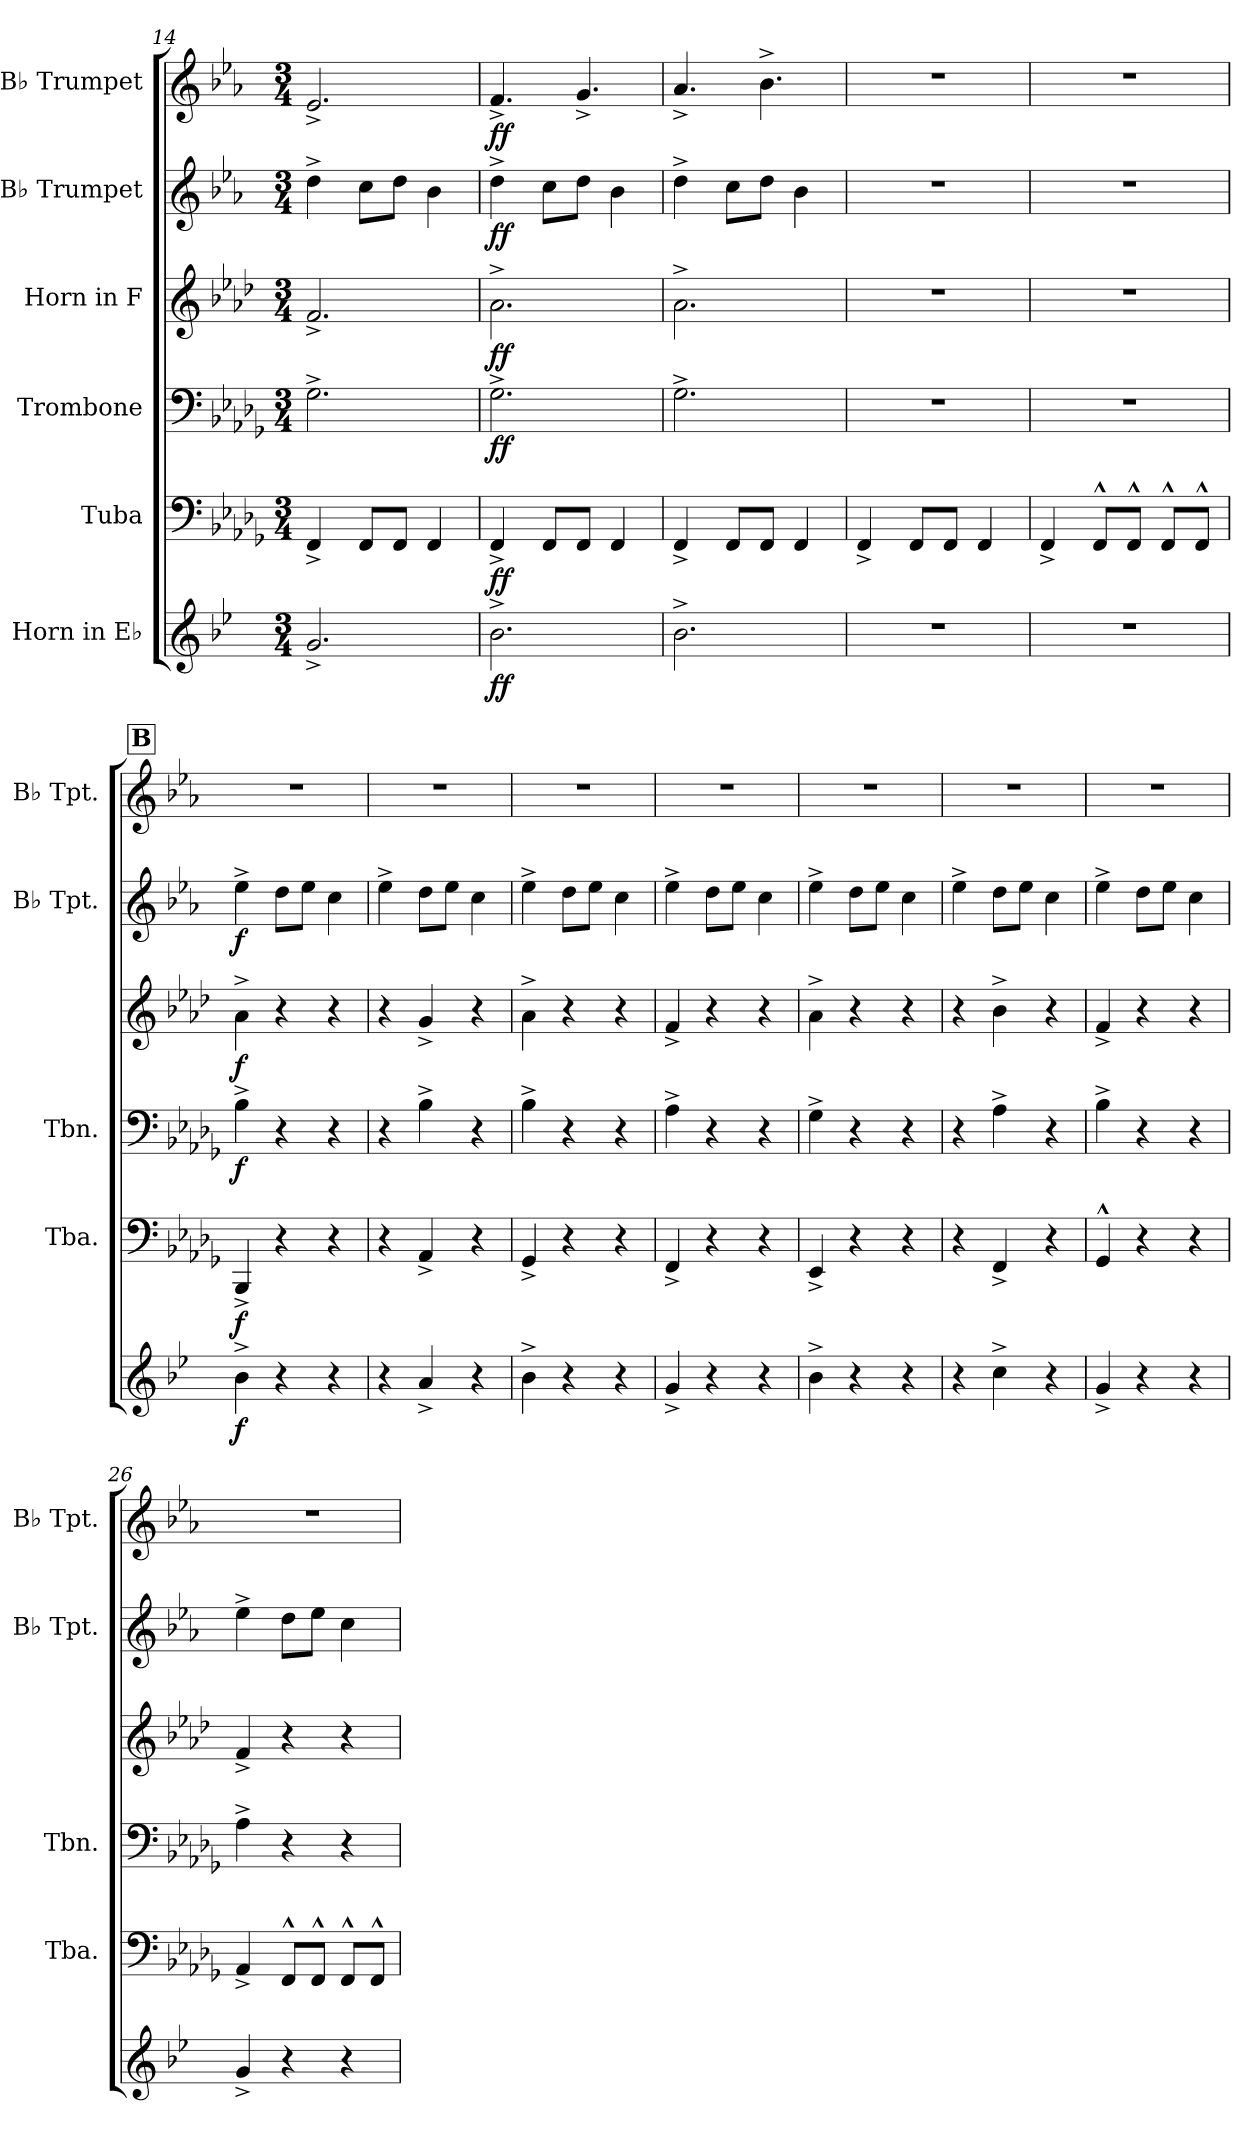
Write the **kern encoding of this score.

**kern	**dynam	**kern	**dynam	**kern	**dynam	**kern	**dynam	**kern	**dynam	**kern	**dynam
*part6	*part6	*part5	*part5	*part4	*part4	*part3	*part3	*part2	*part2	*part1	*part1
*staff6	*staff6	*staff5	*staff5	*staff4	*staff4	*staff3	*staff3	*staff2	*staff2	*staff1	*staff1
*I"Horn in E♭	*	*I"Tuba	*	*I"Trombone	*	*I"Horn in F	*	*I"B♭ Trumpet	*	*I"B♭ Trumpet	*
*	*	*I'Tba.	*	*I'Tbn.	*	*	*	*I'B♭ Tpt.	*	*I'B♭ Tpt.	*
*clefG2	*	*clefF4	*	*clefF4	*	*clefG2	*	*clefG2	*	*clefG2	*
*ITrd4c7	*	*	*	*	*	*ITrd4c7	*	*ITrd1c2	*	*ITrd1c2	*
*k[b-e-a-]	*	*k[b-e-a-d-g-]	*	*k[b-e-a-d-g-]	*	*k[b-e-a-d-g-]	*	*k[b-e-a-d-g-]	*	*k[b-e-a-d-g-]	*
*E-:	*	*D-:	*	*D-:	*	*D-:	*	*D-:	*	*D-:	*
*M3/4	*	*M3/4	*	*M3/4	*	*M3/4	*	*M3/4	*	*M3/4	*
=14	=14	=14	=14	=14	=14	=14	=14	=14	=14	=14	=14
2.c^/	.	4FF^/	.	2.G-^\	.	2.B-^/	.	4cc^\	.	2.d-^/	.
.	.	8FF/L	.	.	.	.	.	8b-\L	.	.	.
.	.	8FF/J	.	.	.	.	.	8cc\J	.	.	.
.	.	4FF/	.	.	.	.	.	4a-\	.	.	.
=15	=15	=15	=15	=15	=15	=15	=15	=15	=15	=15	=15
!	!LO:DY:b	!	!LO:DY:b	!	!LO:DY:b	!	!LO:DY:b	!	!LO:DY:b	!	!LO:DY:b
2.e-^\	ff	4FF^/	ff	2.G-^\	ff	2.d-^\	ff	4cc^\	ff	4.e-^/	ff
.	.	8FF/L	.	.	.	.	.	8b-\L	.	.	.
.	.	8FF/J	.	.	.	.	.	8cc\J	.	4.f^/	.
.	.	4FF/	.	.	.	.	.	4a-\	.	.	.
=16	=16	=16	=16	=16	=16	=16	=16	=16	=16	=16	=16
2.e-^\	.	4FF^/	.	2.G-^\	.	2.d-^\	.	4cc^\	.	4.g-^/	.
.	.	8FF/L	.	.	.	.	.	8b-\L	.	.	.
.	.	8FF/J	.	.	.	.	.	8cc\J	.	4.a-^\	.
.	.	4FF/	.	.	.	.	.	4a-\	.	.	.
=17	=17	=17	=17	=17	=17	=17	=17	=17	=17	=17	=17
2.r	.	4FF^/	.	2.r	.	2.r	.	2.r	.	2.r	.
.	.	8FF/L	.	.	.	.	.	.	.	.	.
.	.	8FF/J	.	.	.	.	.	.	.	.	.
.	.	4FF/	.	.	.	.	.	.	.	.	.
!!LO:PB:g=z
=18	=18	=18	=18	=18	=18	=18	=18	=18	=18	=18	=18
2.r	.	4FF^/	.	2.r	.	2.r	.	2.r	.	2.r	.
.	.	8FF^^/L	.	.	.	.	.	.	.	.	.
.	.	8FF^^/J	.	.	.	.	.	.	.	.	.
.	.	8FF^^/L	.	.	.	.	.	.	.	.	.
.	.	8FF^^/J	.	.	.	.	.	.	.	.	.
!!LO:REH:place=s1:a:B:fs=14:t=B
=19	=19	=19	=19	=19	=19	=19	=19	=19	=19	=19	=19
!	!LO:DY:b	!	!LO:DY:b	!	!LO:DY:b	!	!LO:DY:b	!	!LO:DY:b	!	!
4e-^\	f	4BBB-^/	f	4B-^\	f	4d-^\	f	4dd-^\	f	2.r	.
4r	.	4r	.	4r	.	4r	.	8cc\L	.	.	.
.	.	.	.	.	.	.	.	8dd-\J	.	.	.
4r	.	4r	.	4r	.	4r	.	4b-\	.	.	.
=20	=20	=20	=20	=20	=20	=20	=20	=20	=20	=20	=20
4r	.	4r	.	4r	.	4r	.	4dd-^\	.	2.r	.
4d^/	.	4AA-^/	.	4B-^\	.	4c^/	.	8cc\L	.	.	.
.	.	.	.	.	.	.	.	8dd-\J	.	.	.
4r	.	4r	.	4r	.	4r	.	4b-\	.	.	.
=21	=21	=21	=21	=21	=21	=21	=21	=21	=21	=21	=21
4e-^\	.	4GG-^/	.	4B-^\	.	4d-^\	.	4dd-^\	.	2.r	.
4r	.	4r	.	4r	.	4r	.	8cc\L	.	.	.
.	.	.	.	.	.	.	.	8dd-\J	.	.	.
4r	.	4r	.	4r	.	4r	.	4b-\	.	.	.
=22	=22	=22	=22	=22	=22	=22	=22	=22	=22	=22	=22
4c^/	.	4FF^/	.	4A-^\	.	4B-^/	.	4dd-^\	.	2.r	.
4r	.	4r	.	4r	.	4r	.	8cc\L	.	.	.
.	.	.	.	.	.	.	.	8dd-\J	.	.	.
4r	.	4r	.	4r	.	4r	.	4b-\	.	.	.
=23	=23	=23	=23	=23	=23	=23	=23	=23	=23	=23	=23
4e-^\	.	4EE-^/	.	4G-^\	.	4d-^\	.	4dd-^\	.	2.r	.
4r	.	4r	.	4r	.	4r	.	8cc\L	.	.	.
.	.	.	.	.	.	.	.	8dd-\J	.	.	.
4r	.	4r	.	4r	.	4r	.	4b-\	.	.	.
=24	=24	=24	=24	=24	=24	=24	=24	=24	=24	=24	=24
4r	.	4r	.	4r	.	4r	.	4dd-^\	.	2.r	.
4f^\	.	4FF^/	.	4A-^\	.	4e-^\	.	8cc\L	.	.	.
.	.	.	.	.	.	.	.	8dd-\J	.	.	.
4r	.	4r	.	4r	.	4r	.	4b-\	.	.	.
=25	=25	=25	=25	=25	=25	=25	=25	=25	=25	=25	=25
4c^/	.	4GG-^^/	.	4B-^\	.	4B-^/	.	4dd-^\	.	2.r	.
4r	.	4r	.	4r	.	4r	.	8cc\L	.	.	.
.	.	.	.	.	.	.	.	8dd-\J	.	.	.
4r	.	4r	.	4r	.	4r	.	4b-\	.	.	.
=26	=26	=26	=26	=26	=26	=26	=26	=26	=26	=26	=26
4c^/	.	4AA-^/	.	4A-^\	.	4B-^/	.	4dd-^\	.	2.r	.
4r	.	8FF^^/L	.	4r	.	4r	.	8cc\L	.	.	.
.	.	8FF^^/J	.	.	.	.	.	8dd-\J	.	.	.
4r	.	8FF^^/L	.	4r	.	4r	.	4b-\	.	.	.
.	.	8FF^^/J	.	.	.	.	.	.	.	.	.
=	=	=	=	=	=	=	=	=	=	=	=
*-	*-	*-	*-	*-	*-	*-	*-	*-	*-	*-	*-
